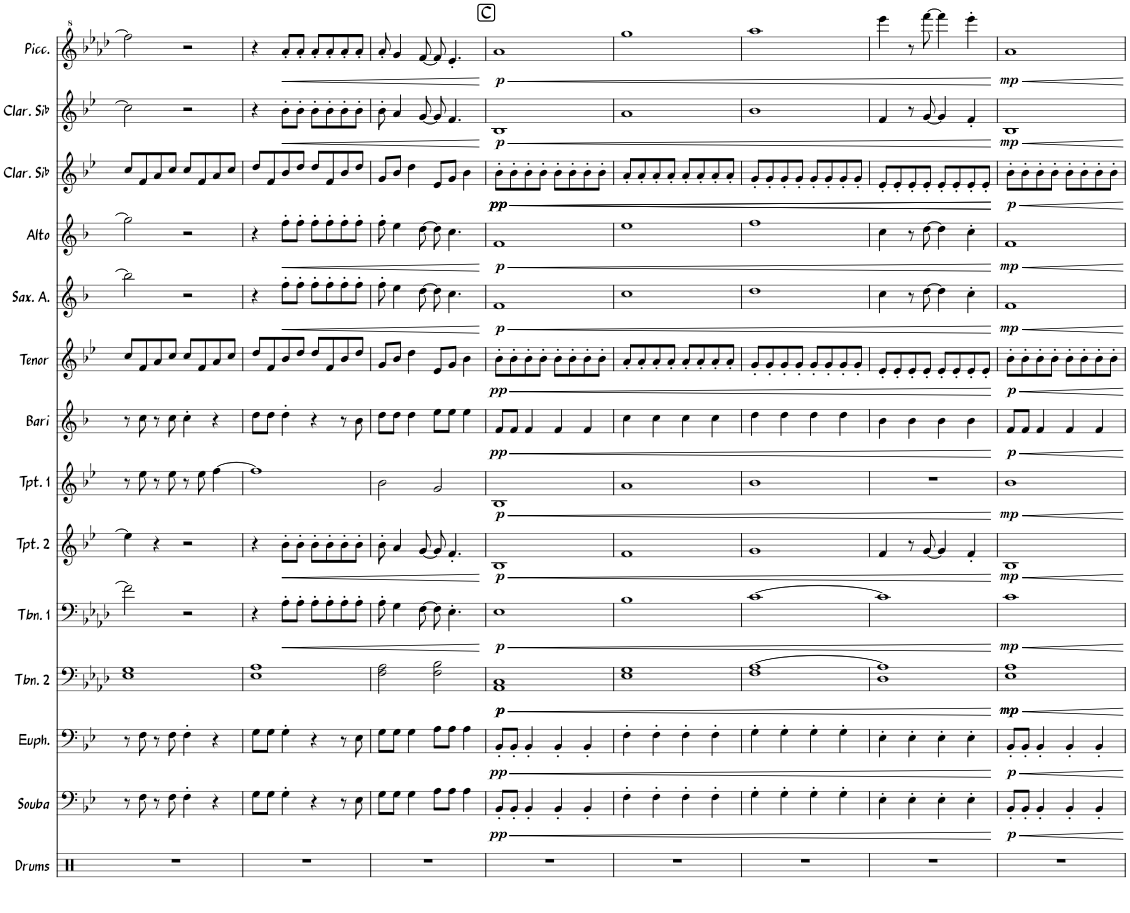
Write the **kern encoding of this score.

**kern	**kern	**dynam	**kern	**dynam	**kern	**dynam	**kern	**dynam	**kern	**dynam	**kern	**dynam	**kern	**dynam	**kern	**dynam	**kern	**dynam	**kern	**dynam	**kern	**dynam	**kern	**dynam	**kern	**dynam
*part14	*part13	*part13	*part12	*part12	*part11	*part11	*part10	*part10	*part9	*part9	*part8	*part8	*part7	*part7	*part6	*part6	*part5	*part5	*part4	*part4	*part3	*part3	*part2	*part2	*part1	*part1
*staff14	*staff13	*staff13	*staff12	*staff12	*staff11	*staff11	*staff10	*staff10	*staff9	*staff9	*staff8	*staff8	*staff7	*staff7	*staff6	*staff6	*staff5	*staff5	*staff4	*staff4	*staff3	*staff3	*staff2	*staff2	*staff1	*staff1
*I"Drums	*I"Soubassophone	*	*I"Euphonium	*	*I"Trombone 2	*	*I"Trombone 1	*	*I"Trumpet 2	*	*I"Trumpet 1	*	*I"Baritone Sax	*	*I"Tenor Sax	*	*I"Saxophone Alto	*	*I"Alto Sax	*	*I"Clarinette en Sib	*	*I"Clarinette en Sib	*	*I"Piccolo	*
*I'Drums	*I'Souba	*	*I'Euph.	*	*I'Tbn. 2	*	*I'Tbn. 1	*	*I'Tpt. 2	*	*I'Tpt. 1	*	*I'Bari	*	*I'Tenor	*	*I'Sax. A.	*	*I'Alto	*	*I'Clar. Sib	*	*I'Clar. Sib	*	*I'Picc.	*
!!LO:PB:g=z
*clefX	*clefF4	*	*clefF4	*	*clefF4	*	*clefF4	*	*clefG2	*	*clefG2	*	*clefG2	*	*clefG2	*	*clefG2	*	*clefG2	*	*clefG2	*	*clefG2	*	*clefG^2	*
*	*Trd1c2	*	*Trd1c2	*	*	*	*	*	*Trd1c2	*	*Trd1c2	*	*Trd12c21	*	*Trd8c14	*	*Trd5c9	*	*Trd5c9	*	*Trd1c2	*	*Trd1c2	*	*Trd-7c-12	*
*k[]	*k[b-e-]	*	*k[b-e-]	*	*k[b-e-a-d-]	*	*k[b-e-a-d-]	*	*k[b-e-]	*	*k[b-e-]	*	*k[b-]	*	*k[b-e-]	*	*k[b-]	*	*k[b-]	*	*k[b-e-]	*	*k[b-e-]	*	*k[b-e-a-d-]	*
*M4/4	*M4/4	*	*M4/4	*	*M4/4	*	*M4/4	*	*M4/4	*	*M4/4	*	*M4/4	*	*M4/4	*	*M4/4	*	*M4/4	*	*M4/4	*	*M4/4	*	*M4/4	*
=24	=24	=24	=24	=24	=24	=24	=24	=24	=24	=24	=24	=24	=24	=24	=24	=24	=24	=24	=24	=24	=24	=24	=24	=24	=24	=24
1r	8r	.	8r	.	1E- 1G	.	2f\]	.	4ee-\]	.	8r	.	8r	.	8cc/L	.	2bb-\]	.	2gg\]	.	8cc/L	.	2cc\]	.	2fff\]	.
.	8F\	.	8F\	.	.	.	.	.	.	.	8ee-\	.	8cc\	.	8f/	.	.	.	.	.	8f/	.	.	.	.	.
.	8r	.	8r	.	.	.	.	.	4r	.	8r	.	8r	.	8a/	.	.	.	.	.	8a/	.	.	.	.	.
.	8F\	.	8F\	.	.	.	.	.	.	.	8ee-\	.	8cc\	.	8cc/J	.	.	.	.	.	8cc/J	.	.	.	.	.
.	4F'\	.	4F'\	.	.	.	2r	.	2r	.	8r	.	4cc'\	.	8cc/L	.	2r	.	2r	.	8cc/L	.	2r	.	2r	.
.	.	.	.	.	.	.	.	.	.	.	8ee-\	.	.	.	8f/	.	.	.	.	.	8f/	.	.	.	.	.
.	4r	.	4r	.	.	.	.	.	.	.	[4ff\	.	4r	.	8a/	.	.	.	.	.	8a/	.	.	.	.	.
.	.	.	.	.	.	.	.	.	.	.	.	.	.	.	8cc/J	.	.	.	.	.	8cc/J	.	.	.	.	.
=25	=25	=25	=25	=25	=25	=25	=25	=25	=25	=25	=25	=25	=25	=25	=25	=25	=25	=25	=25	=25	=25	=25	=25	=25	=25	=25
1r	8G\L	.	8G\L	.	1E- 1A-	.	4r	.	4r	.	1ff]	.	8dd\L	.	8dd/L	.	4r	.	4r	.	8dd/L	.	4r	.	4r	.
.	8G\J	.	8G\J	.	.	.	.	.	.	.	.	.	8dd\J	.	8f/	.	.	.	.	.	8f/	.	.	.	.	.
!	!	!	!	!	!	!	!	!LO:HP:b	!	!LO:HP:b	!	!	!	!	!	!	!	!LO:HP:b	!	!LO:HP:b	!	!	!	!LO:HP:b	!	!LO:HP:b
.	4G'\	.	4G'\	.	.	.	8A-'\L	<	8b-'\L	<	.	.	4dd'\	.	8b-/	.	8ff'\L	<	8ff'\L	<	8b-/	.	8b-'\L	<	8aa-'/L	<
.	.	.	.	.	.	.	8A-'\J	.	8b-'\J	.	.	.	.	.	8dd/J	.	8ff'\J	.	8ff'\J	.	8dd/J	.	8b-'\J	.	8aa-'/J	.
.	4r	.	4r	.	.	.	8A-'\L	.	8b-'\L	.	.	.	4r	.	8dd/L	.	8ff'\L	.	8ff'\L	.	8dd/L	.	8b-'\L	.	8aa-'/L	.
.	.	.	.	.	.	.	8A-'\	.	8b-'\	.	.	.	.	.	8f/	.	8ff'\	.	8ff'\	.	8f/	.	8b-'\	.	8aa-'/	.
.	8r	.	8r	.	.	.	8A-'\	.	8b-'\	.	.	.	8r	.	8b-/	.	8ff'\	.	8ff'\	.	8b-/	.	8b-'\	.	8aa-'/	.
.	8E-\	.	8E-\	.	.	.	8A-'\J	.	8b-'\J	.	.	.	8b-\	.	8dd/J	.	8ff'\J	.	8ff'\J	.	8dd/J	.	8b-'\J	.	8aa-'/J	.
=26	=26	=26	=26	=26	=26	=26	=26	=26	=26	=26	=26	=26	=26	=26	=26	=26	=26	=26	=26	=26	=26	=26	=26	=26	=26	=26
1r	8G\L	.	8G\L	.	2F\ 2A-\	.	8A-'\	.	8b-'\	.	2b-\	.	8dd\L	.	8g/L	.	8ff'\	.	8ff'\	.	8g/L	.	8b-'\	.	8aa-'/	.
.	8G\J	.	8G\J	.	.	.	4G\	.	4a/	.	.	.	8dd\J	.	8b-/J	.	4ee\	.	4ee\	.	8b-/J	.	4a/	.	4gg/	.
.	4G\	.	4G\	.	.	.	.	.	.	.	.	.	4dd\	.	4dd\	.	.	.	.	.	4dd\	.	.	.	.	.
.	.	.	.	.	.	.	[8F\	.	[8g/	.	.	.	.	.	.	.	[8dd\	.	[8dd\	.	.	.	[8g/	.	[8ff/	.
.	8A\L	.	8A\L	.	2F\ 2B-\	.	8F\]	.	8g/]	.	2g/	.	8ee\L	.	8e-/L	.	8dd\]	.	8dd\]	.	8e-/L	.	8g/]	.	8ff/]	.
.	8A\J	.	8A\J	.	.	.	4.E-'\	.	4.f'/	.	.	.	8ee\J	.	8g/J	.	4.cc\	.	4.cc\	.	8g/J	.	4.f/	.	4.ee-'/	.
.	4A\	.	4A\	.	.	.	.	.	.	.	.	.	4ee\	.	4b-\	.	.	.	.	.	4b-\	.	.	.	.	.
.	.	.	.	.	.	.	.	[	.	[	.	.	.	.	.	.	.	[	.	[	.	.	.	[	.	[
!!LO:REH:place=s1:a:cj:fs=14:t=C
=27	=27	=27	=27	=27	=27	=27	=27	=27	=27	=27	=27	=27	=27	=27	=27	=27	=27	=27	=27	=27	=27	=27	=27	=27	=27	=27
!	!	!LO:HP:b	!	!LO:HP:b	!	!LO:HP:b	!	!LO:HP:b	!	!LO:HP:b	!	!LO:HP:b	!	!LO:HP:b	!	!LO:HP:b	!	!LO:HP:b	!	!LO:HP:b	!	!LO:HP:b	!	!LO:HP:b	!	!LO:HP:b
!	!	!LO:DY:n=1:b	!	!LO:DY:n=1:b	!	!LO:DY:n=1:b	!	!	!	!	!	!	!	!	!	!	!	!	!	!	!	!	!	!	!	!
!	!	!	!	!	!	!LO:DY:n=2:b	!	!LO:DY:n=1:b	!	!LO:DY:n=1:b	!	!LO:DY:n=1:b	!	!LO:DY:n=1:b	!	!LO:DY:n=1:b	!	!LO:DY:n=1:b	!	!LO:DY:n=1:b	!	!LO:DY:n=1:b	!	!	!	!
!	!	!	!	!	!	!	!	!	!	!	!	!	!	!	!	!	!	!	!	!	!	!LO:DY:n=2:b	!	!LO:DY:n=1:b	!	!LO:DY:n=1:b
1r	8BB-'/L	< pp	8BB-'/L	< pp	1AA- 1C	< p p	1E-	< p	1B-	< p	1B-	< p	8f/L	< pp	8b-'\L	< pp	1f	< p	1f	< p	8b-'\L	< pp pp	1B-	< p	1aa-	< p
!	!	!	!	!	!	!	!	!	!	!	!	!	!	!	!	!	!	!	!	!	!	!LO:HP:b	!	!	!	!
.	8BB-'/J	.	8BB-'/J	.	.	.	.	.	.	.	.	.	8f/J	.	8b-'\	.	.	.	.	.	8b-'\	<	.	.	.	.
.	4BB-'/	.	4BB-'/	.	.	.	.	.	.	.	.	.	4f/	.	8b-'\	.	.	.	.	.	8b-'\	.	.	.	.	.
.	.	.	.	.	.	.	.	.	.	.	.	.	.	.	8b-'\J	.	.	.	.	.	8b-'\J	.	.	.	.	.
.	4BB-'/	.	4BB-'/	.	.	.	.	.	.	.	.	.	4f/	.	8b-'\L	.	.	.	.	.	8b-'\L	.	.	.	.	.
.	.	.	.	.	.	.	.	.	.	.	.	.	.	.	8b-'\	.	.	.	.	.	8b-'\	.	.	.	.	.
.	4BB-'/	.	4BB-'/	.	.	.	.	.	.	.	.	.	4f/	.	8b-'\	.	.	.	.	.	8b-'\	.	.	.	.	.
.	.	.	.	.	.	.	.	.	.	.	.	.	.	.	8b-'\J	.	.	.	.	.	8b-'\J	.	.	.	.	.
=28	=28	=28	=28	=28	=28	=28	=28	=28	=28	=28	=28	=28	=28	=28	=28	=28	=28	=28	=28	=28	=28	=28	=28	=28	=28	=28
1r	4F'\	.	4F'\	.	1E- 1G	.	1B-	.	1f	.	1a	.	4cc\	.	8a'/L	.	1cc	.	1ee	.	8a'/L	.	1a	.	1ggg	.
.	.	.	.	.	.	.	.	.	.	.	.	.	.	.	8a'/	.	.	.	.	.	8a'/	.	.	.	.	.
.	4F'\	.	4F'\	.	.	.	.	.	.	.	.	.	4cc\	.	8a'/	.	.	.	.	.	8a'/	.	.	.	.	.
.	.	.	.	.	.	.	.	.	.	.	.	.	.	.	8a'/J	.	.	.	.	.	8a'/J	.	.	.	.	.
.	4F'\	.	4F'\	.	.	.	.	.	.	.	.	.	4cc\	.	8a'/L	.	.	.	.	.	8a'/L	.	.	.	.	.
.	.	.	.	.	.	.	.	.	.	.	.	.	.	.	8a'/	.	.	.	.	.	8a'/	.	.	.	.	.
.	4F'\	.	4F'\	.	.	.	.	.	.	.	.	.	4cc\	.	8a'/	.	.	.	.	.	8a'/	.	.	.	.	.
.	.	.	.	.	.	.	.	.	.	.	.	.	.	.	8a'/J	.	.	.	.	.	8a'/J	.	.	.	.	.
=29	=29	=29	=29	=29	=29	=29	=29	=29	=29	=29	=29	=29	=29	=29	=29	=29	=29	=29	=29	=29	=29	=29	=29	=29	=29	=29
*	*	*	*	*	*^	*	*	*	*	*	*	*	*	*	*	*	*	*	*	*	*	*	*	*	*	*
1r	4G'\	.	4G'\	.	[1A-	1F	.	[1c	.	1g	.	1b-	.	4dd\	.	8g'/L	.	1dd	.	1ff	.	8g'/L	.	1b-	.	1aaa-	.
.	.	.	.	.	.	.	.	.	.	.	.	.	.	.	.	8g'/	.	.	.	.	.	8g'/	.	.	.	.	.
.	4G'\	.	4G'\	.	.	.	.	.	.	.	.	.	.	4dd\	.	8g'/	.	.	.	.	.	8g'/	.	.	.	.	.
.	.	.	.	.	.	.	.	.	.	.	.	.	.	.	.	8g'/J	.	.	.	.	.	8g'/J	.	.	.	.	.
.	4G'\	.	4G'\	.	.	.	.	.	.	.	.	.	.	4dd\	.	8g'/L	.	.	.	.	.	8g'/L	.	.	.	.	.
.	.	.	.	.	.	.	.	.	.	.	.	.	.	.	.	8g'/	.	.	.	.	.	8g'/	.	.	.	.	.
.	4G'\	.	4G'\	.	.	.	.	.	.	.	.	.	.	4dd\	.	8g'/	.	.	.	.	.	8g'/	.	.	.	.	.
.	.	.	.	.	.	.	.	.	.	.	.	.	.	.	.	8g'/J	.	.	.	.	.	8g'/J	.	.	.	.	.
=30	=30	=30	=30	=30	=30	=30	=30	=30	=30	=30	=30	=30	=30	=30	=30	=30	=30	=30	=30	=30	=30	=30	=30	=30	=30	=30	=30
1r	4E-'\	.	4E-'\	.	1A-]	1D-	.	1c]	.	4f/	.	1r	.	4b-\	.	8e-'/L	.	4cc\	.	4cc\	.	8e-'/L	.	4f/	.	4eeee-\	.
.	.	.	.	.	.	.	.	.	.	.	.	.	.	.	.	8e-'/	.	.	.	.	.	8e-'/	.	.	.	.	.
.	4E-'\	.	4E-'\	.	.	.	.	.	.	8r	.	.	.	4b-\	.	8e-'/	.	8r	.	8r	.	8e-'/	.	8r	.	8r	.
.	.	.	.	.	.	.	.	.	.	[8g/	.	.	.	.	.	8e-'/J	.	[8dd\	.	[8dd\	.	8e-'/J	.	[8g/	.	[8ffff\	.
.	4E-'\	.	4E-'\	.	.	.	.	.	.	4g/]	.	.	.	4b-\	.	8e-'/L	.	4dd\]	.	4dd\]	.	8e-'/L	.	4g/]	.	4ffff\]	.
.	.	.	.	.	.	.	.	.	.	.	.	.	.	.	.	8e-'/	.	.	.	.	.	8e-'/	.	.	.	.	.
.	4E-'\	.	4E-'\	.	.	.	.	.	.	4f'/	.	.	.	4b-\	.	8e-'/	.	4cc'\	.	4cc'\	.	8e-'/	.	4f'/	.	4eeee-'\	.
.	.	.	.	.	.	.	.	.	.	.	.	.	.	.	.	8e-'/J	.	.	.	.	.	8e-'/J	.	.	.	.	.
*	*	*	*	*	*v	*v	*	*	*	*	*	*	*	*	*	*	*	*	*	*	*	*	*	*	*	*	*
.	.	[	.	[	.	[	.	[	.	[	.	[	.	[	.	[	.	[	.	[	.	[ [	.	[	.	[
=31	=31	=31	=31	=31	=31	=31	=31	=31	=31	=31	=31	=31	=31	=31	=31	=31	=31	=31	=31	=31	=31	=31	=31	=31	=31	=31
!	!	!LO:DY:b	!	!LO:DY:b	!	!LO:DY:b	!	!	!	!	!	!	!	!	!	!	!	!	!	!	!	!	!	!	!	!
!	!	!	!	!	!	!LO:DY:n=1:b	!	!LO:DY:b	!	!LO:DY:b	!	!LO:DY:b	!	!LO:DY:b	!	!LO:DY:b	!	!LO:DY:b	!	!LO:DY:b	!	!LO:DY:b	!	!LO:DY:b	!	!LO:DY:b
1r	8BB-'/L	p	8BB-'/L	p	1E- 1A-	mp mp	1c	mp	1B-	mp	1b-	mp	8f/L	p	8b-'\L	p	1f	mp	1f	mp	8b-'\L	p	1B-	mp	1aa-	mp
.	8BB-'/J	.	8BB-'/J	.	.	.	.	.	.	.	.	.	8f/J	.	8b-'\	.	.	.	.	.	8b-'\	.	.	.	.	.
.	4BB-'/	.	4BB-'/	.	.	.	.	.	.	.	.	.	4f/	.	8b-'\	.	.	.	.	.	8b-'\	.	.	.	.	.
.	.	.	.	.	.	.	.	.	.	.	.	.	.	.	8b-'\J	.	.	.	.	.	8b-'\J	.	.	.	.	.
.	4BB-'/	.	4BB-'/	.	.	.	.	.	.	.	.	.	4f/	.	8b-'\L	.	.	.	.	.	8b-'\L	.	.	.	.	.
.	.	.	.	.	.	.	.	.	.	.	.	.	.	.	8b-'\	.	.	.	.	.	8b-'\	.	.	.	.	.
.	4BB-'/	.	4BB-'/	.	.	.	.	.	.	.	.	.	4f/	.	8b-'\	.	.	.	.	.	8b-'\	.	.	.	.	.
.	.	.	.	.	.	.	.	.	.	.	.	.	.	.	8b-'\J	.	.	.	.	.	8b-'\J	.	.	.	.	.
=	=	=	=	=	=	=	=	=	=	=	=	=	=	=	=	=	=	=	=	=	=	=	=	=	=	=
*-	*-	*-	*-	*-	*-	*-	*-	*-	*-	*-	*-	*-	*-	*-	*-	*-	*-	*-	*-	*-	*-	*-	*-	*-	*-	*-
